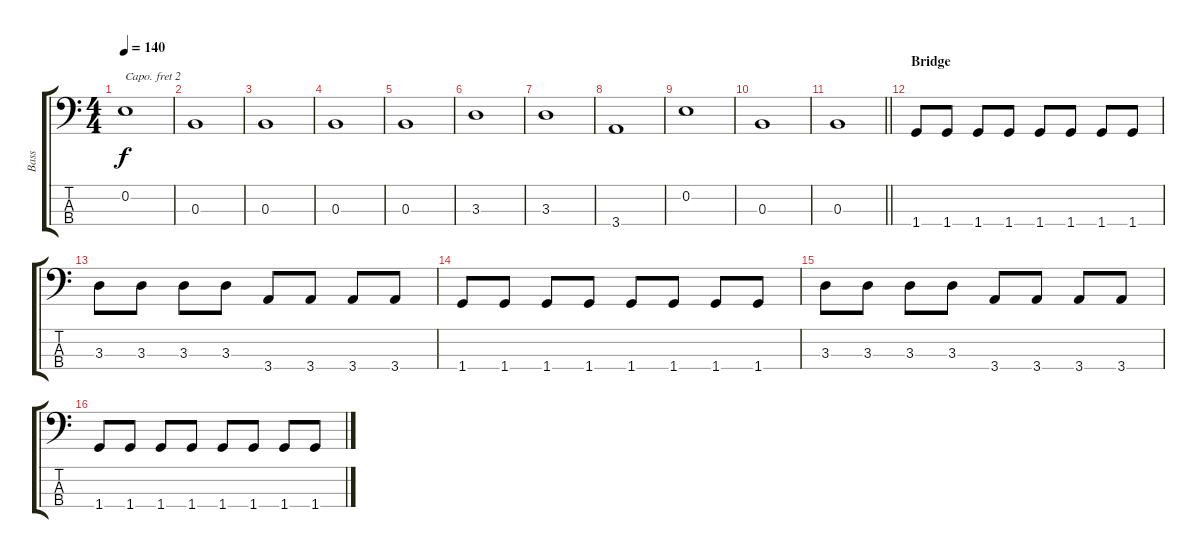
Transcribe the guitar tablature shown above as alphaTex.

\track ("Bass" "Bass") {instrument electricbassfinger}
\staff {score tabs}
\capo 2
\tuning (G2 D2 A1 E1) {hide}
\ts (4 4)
\tempo 140
\clef f4
\ks c
0.2.1{dy f} |
0.3.1 |
0.3.1 |
0.3.1 |
0.3.1 |
3.3.1 |
3.3.1 |
3.4.1 |
0.2.1 |
0.3.1 |
\barLineRight lightlight
0.3.1 |
\section ("" "Bridge")
1.4.8 1.4.8 1.4.8 1.4.8 1.4.8 1.4.8 1.4.8 1.4.8 |
3.3.8 3.3.8 3.3.8 3.3.8 3.4.8 3.4.8 3.4.8 3.4.8 |
1.4.8 1.4.8 1.4.8 1.4.8 1.4.8 1.4.8 1.4.8 1.4.8 |
3.3.8 3.3.8 3.3.8 3.3.8 3.4.8 3.4.8 3.4.8 3.4.8 |
1.4.8 1.4.8 1.4.8 1.4.8 1.4.8 1.4.8 1.4.8 1.4.8
